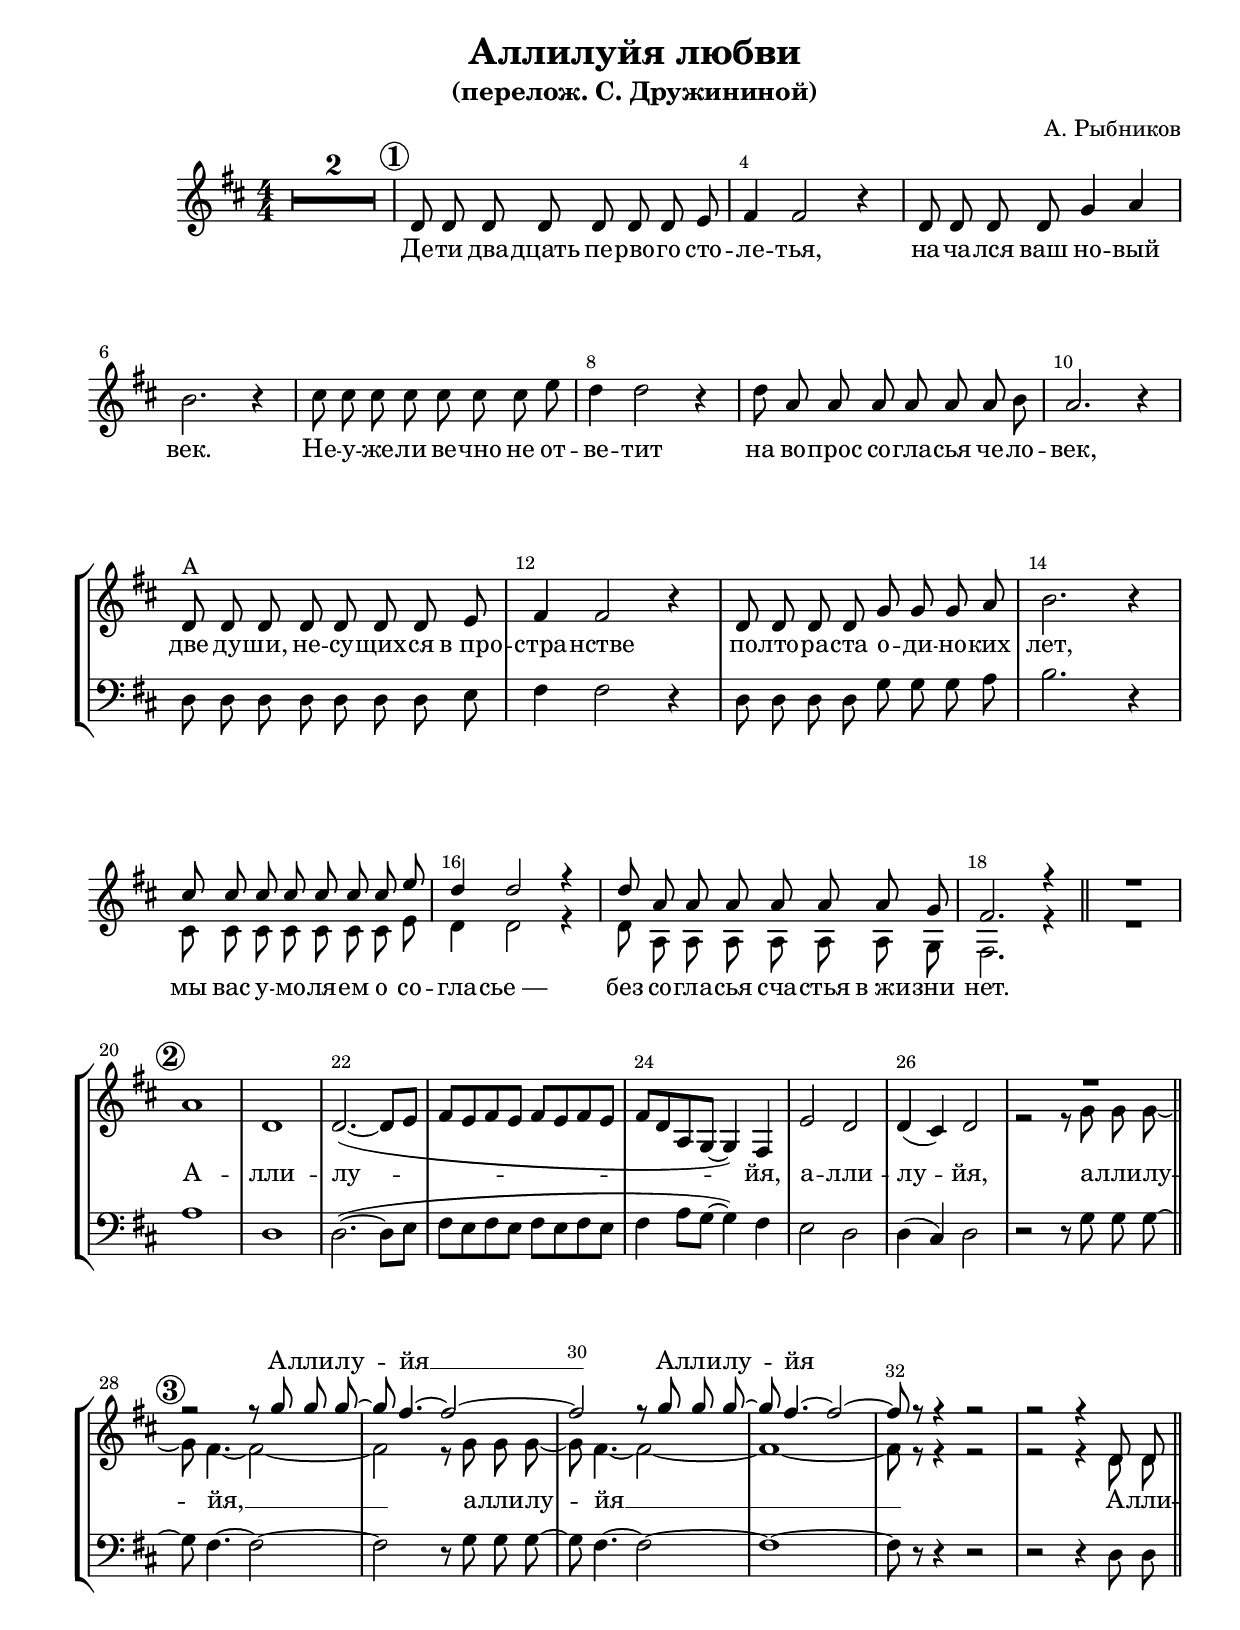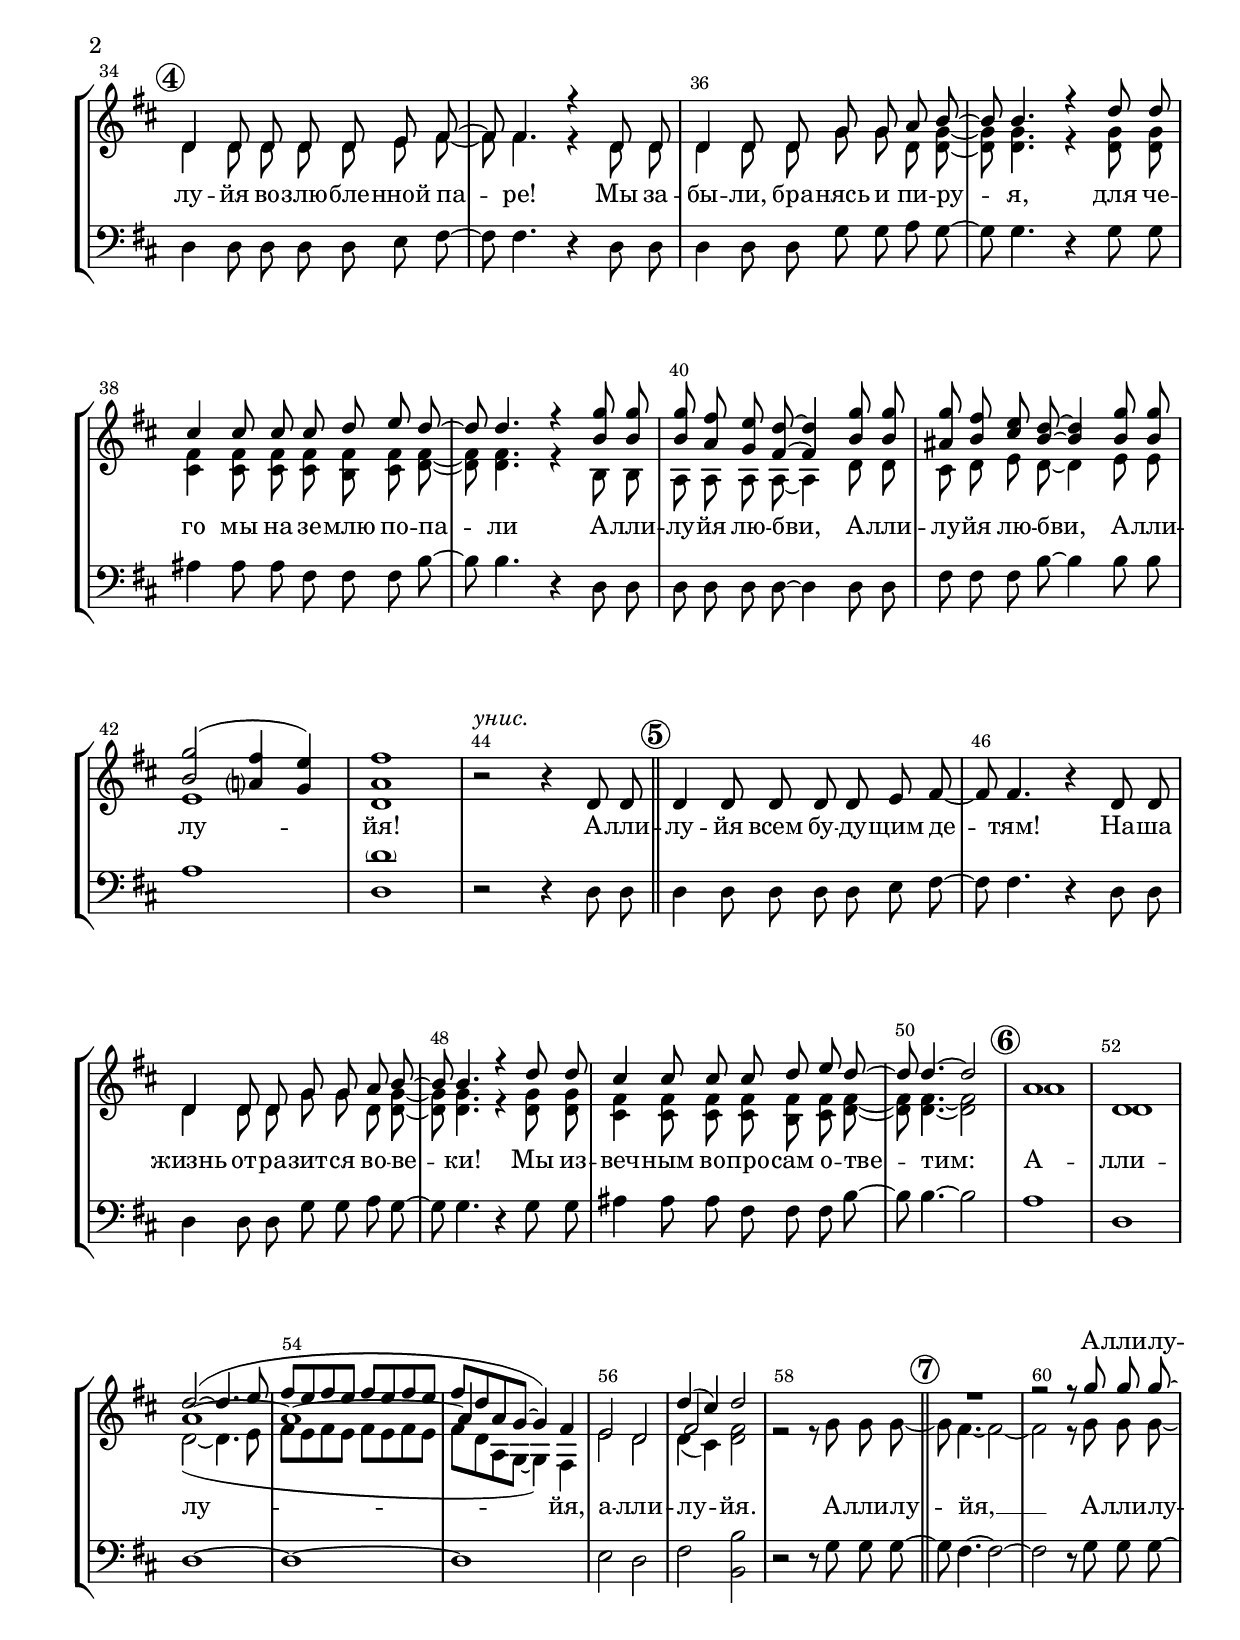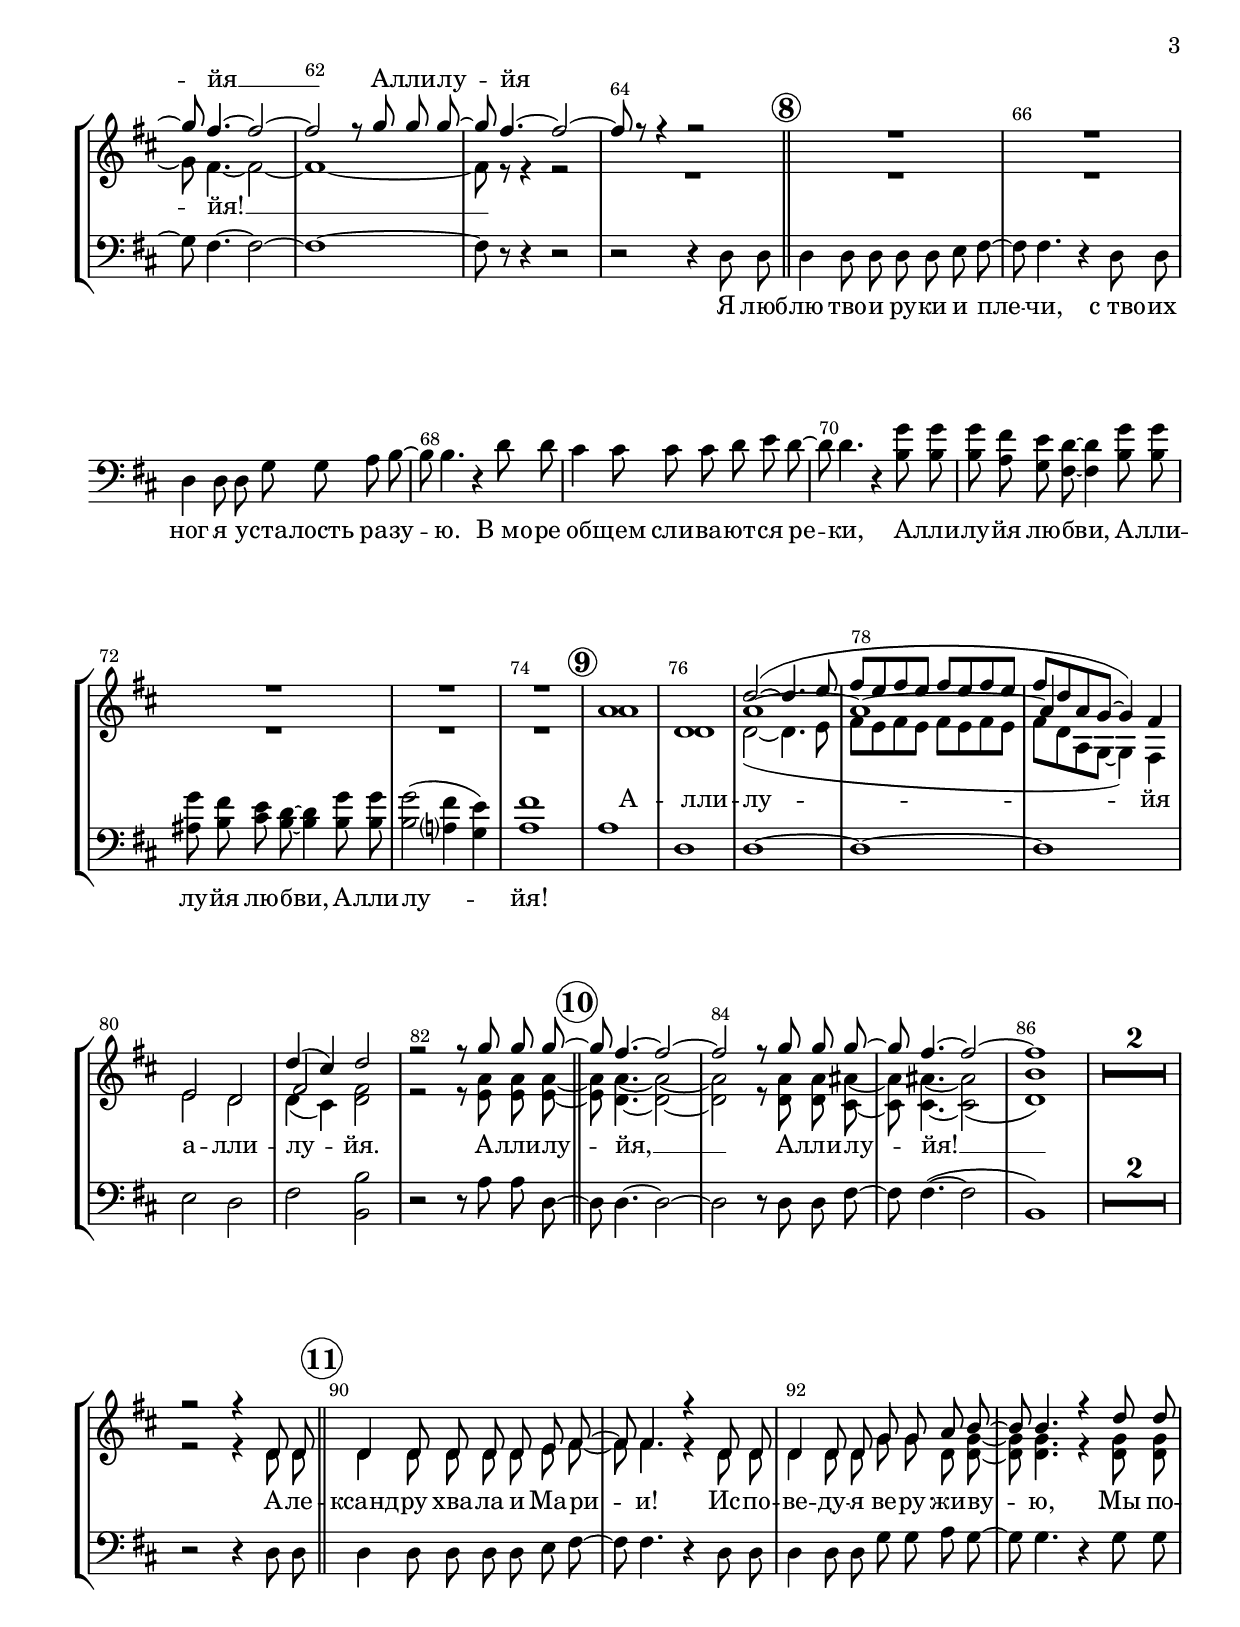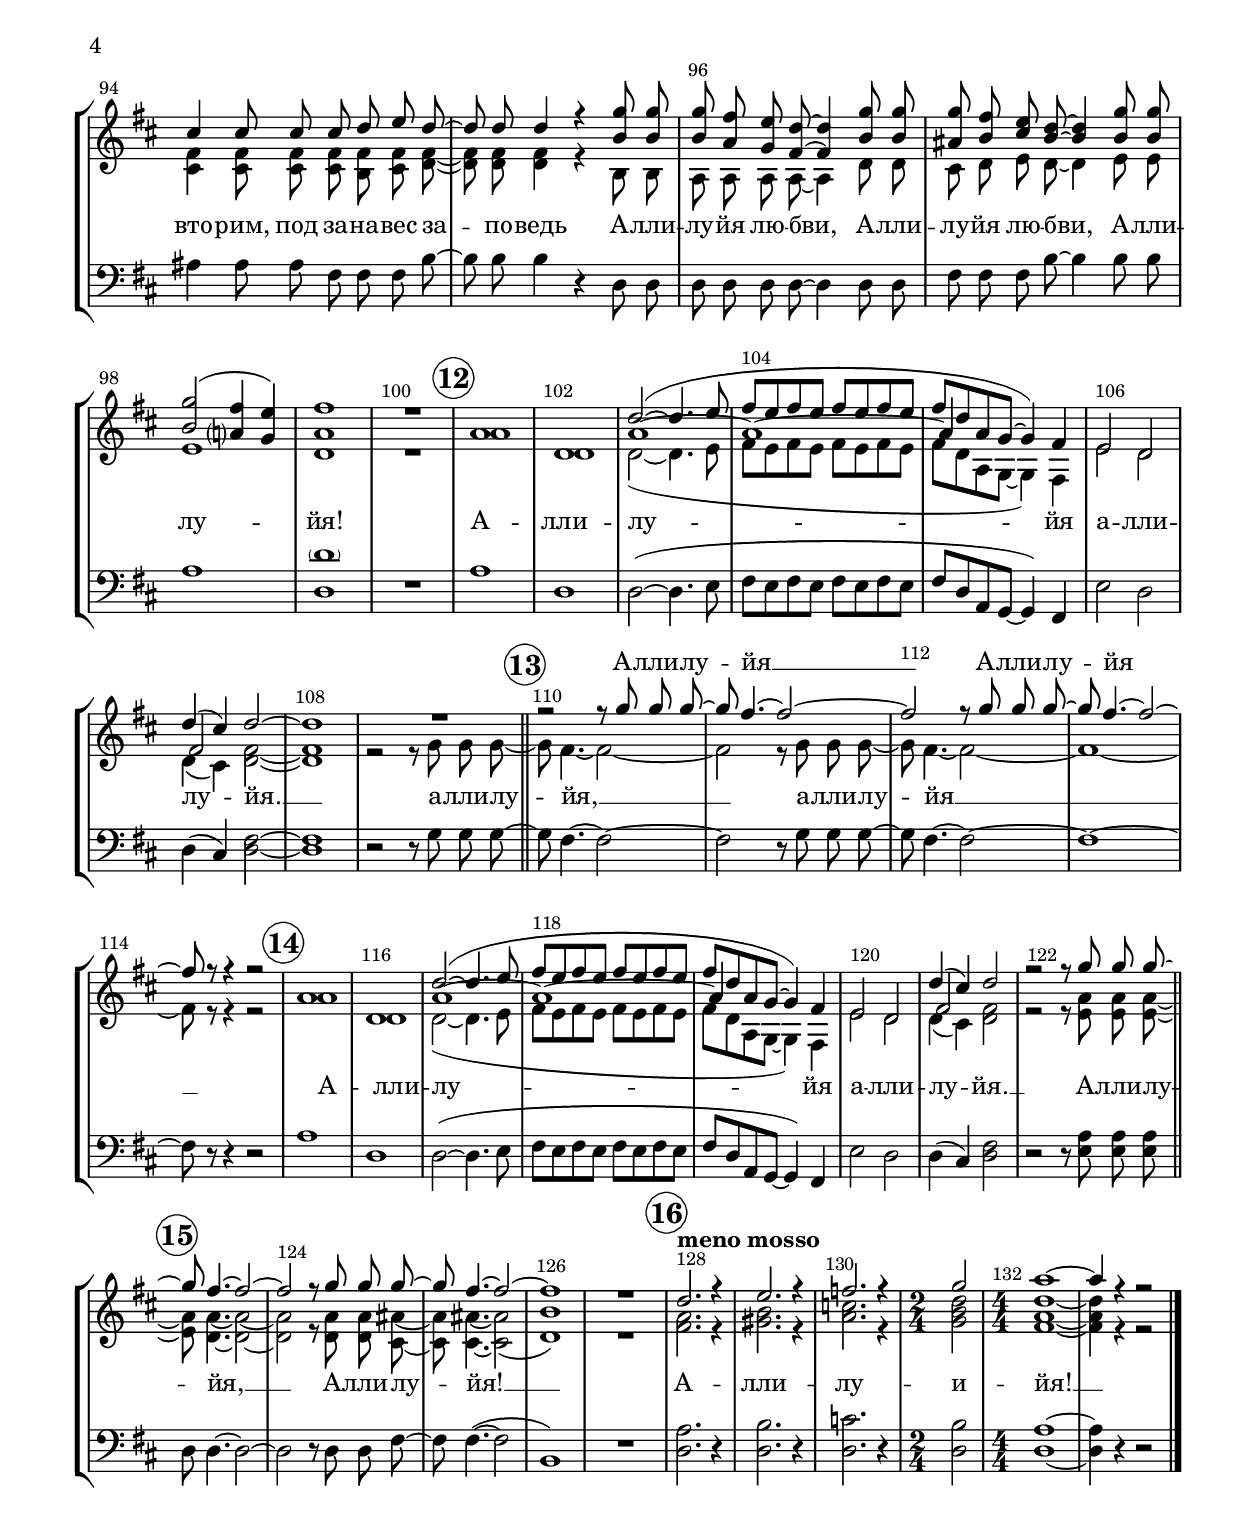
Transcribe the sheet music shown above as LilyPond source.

\version "2.24"

% закомментируйте строку ниже, чтобы получался pdf с навигацией
%#(ly:set-option 'point-and-click #f)
#(ly:set-option 'midi-extension "mid")
#(set-default-paper-size "a4")
%#(set-global-staff-size 19)

\header {
  title = "Аллилуйя любви"
  subtitle = "(перелож. С. Дружининой)"
  composer = "А. Рыбников"
  % Удалить строку версии LilyPond 
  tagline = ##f
}
  urllogo = \markup {}
%  \fill-line { " " \epsfile #X #10 #"../qrlink.eps" }
%}

%make visible number of every 2-nd bar
secondbar = {
  \override Score.BarNumber.break-visibility = #end-of-line-invisible
  \override Score.BarNumber.X-offset = #1
  \override Score.BarNumber.self-alignment-X = #LEFT
  \set Score.barNumberVisibility = #(every-nth-bar-number-visible 2)
}

global = {
  \key d \major
  \time 4/4
  \numericTimeSignature
  \autoBeamOn
  \set Score.skipBars = ##t
  \override MultiMeasureRest.expand-limit = #1
   \set Score.rehearsalMarkFormatter = #format-mark-circle-numbers
   \secondbar
}

%make visible number of every 2-nd bar
secondbar = {
  \override Score.BarNumber.break-visibility = #end-of-line-invisible
  \set Score.barNumberVisibility = #(every-nth-bar-number-visible 2)
}

%use this as temporary line break
abr = { \break }
pbr = { \pageBreak }
con = { \cadenzaOn }
coff = { \cadenzaOff \bar "|" }
cbr = { \bar "" }

% uncommend next line when finished
abr = {}
%pbr = {}

%once hide accidental (runaround for cadenza
nat = { \once \hide Accidental }



sopvoice = \relative c' {
  \global
  \autoBeamOff
  \oneVoice
  R1*2 |
  \mark \default d8 d d d d d d e |
  fis4 fis2 r4 |
  d8 d d d g4 a | \abr
  b2. r4 |
  cis8 cis cis cis cis cis cis e |
  d4 d2 r4 |
  d8 a a a a a a b | \abr
  a2. r4 |
  d,8^\markup"A" d d d d d d e |
  fis4 fis2 r4 |
  d8 d d d g g g a | \abr
  b2. r4 |
  \voiceOne cis8 cis cis cis cis cis cis e |
  d4 d2 r4 |
  d8 a a a a a a g | \abr
  fis2. r4  \bar "||"
  
R1 
\mark \default
  a1 d, |
  \oneVoice d2.~( \autoBeamOn d8 e |
  fis e fis e fis e fis e | \abr
  fis d a g~ g4) fis |
  e'2 d |
  d4( cis) d2 |
  
  \abr
  \voiceOne
  \autoBeamOff
  
  R1
  \mark \default
  r2 r8 g' g g~ |
  g fis4.~ fis2~ |
  fis r8 g g g~ | \abr
  g fis4. ~ fis2~ |
  fis8 r r4 r2 |
  
  %33
  r2
  
  %35+
  r4 d,8 d | \bar "||"  \abr
  \mark \default d4 d8 d d d e fis~ |
  fis fis4. r4 d8 d |
  d4 d8 d g g a b~ |
  b b4. r4 d8 d | \abr
  cis4 cis8 cis cis d e d~ |
  d d4. r4 <g b,>8 q |
  q <fis a,> <e g,> <d fis,>~ q4 <g b,>8 q | \abr
  <g ais,> <fis b,> <e cis> <d b> ~ q4 <g b,>8 q |
  q2( <fis a,>4 <e g,>) |
  <fis a,>1 |
  
  \oneVoice r2^\markup\italic"унис." r4 d,8 d \bar "||" |
  \mark \default d4 d8 d d d e fis~ |
  fis fis4. r4 d8 d |
  d4 \voiceOne d8 d g g a b~ |
  b b4. r4 d8 d |
  cis4 cis8 cis cis d e d~ |
  d d4.~ d2 | \abr
  
  %53 (6)
  \mark \default a1 |
  d, |
  << {
  d'2~ ( d4. e8 |
  \autoBeamOn fis e fis e fis e fis e | \abr
  fis d a g~ g4) fis |
  e2 d |
  d'4( cis) d2 |
   | \abr
     } \new Voice { \voiceThree 
       a1~
       a~ |
       a4 s2.
       s1 |
       fis2 s2
       s1
                    }
     >>
  \autoBeamOff   
  
  
  %повтор 3-4 вместо 7
    
      R1
  
  r2 r8 g' g g~ |
  g fis4.~ fis2~ |
  fis r8 g g g~ | \abr
  g fis4. ~ fis2~ |
  fis8 r r4 r2 |
  
  %33 
   R1*10|
   
   % вставка 6-7 
  \mark \default a,1 | %9 = 6
  d, |
  << {
  d'2~ ( d4. e8 |
  \autoBeamOn fis e fis e fis e fis e | \abr
  fis d a g~ g4) fis |
  e2 d |
  d'4( cis) d2 | \abr
     } \new Voice { \voiceThree 
       a1~
       a~ |
       a4 s2.
       s1 |
       fis2 s2
      
                    }
     >>
  \autoBeamOff   
  r2 r8 g'8 g g~ | \bar "||"
  
  %7
  \mark \default %10=7
  g fis4.~ fis2~ |
  fis r8 g8 g g~ | \abr
  g fis4.~ fis2~ |
  fis1 |
  % 2 до 8
  
  R1*2
  
  %4 вторая
  
  r2 r4 d,8 d | \bar "||"  \abr
  \mark \default %11 - 4
  
   d4 d8 d d d e fis~ |
  fis fis4. r4 d8 d |
  d4 d8 d g g a b~ |
  b b4. r4 d8 d | \abr
  cis4 cis8 cis cis d e d~ |
  d d d4 r4 <g b,>8 q |
  q <fis a,> <e g,> <d fis,>~ q4 <g b,>8 q | \abr
  <g ais,> <fis b,> <e cis> <d b> ~ q4 <g b,>8 q |
  q2( <fis a,>4 <e g,>) |
  <fis a,>1 |
  
  
  R1 % такт пустой... и начинаем со 6-й цифры
  
  
    %6 -  3
  \mark \default a,1 | %12=6
  d, |
  << {
  d'2~ ( d4. e8 |
  \autoBeamOn fis e fis e fis e fis e | \abr
  fis d a g~ g4) fis |
  e2 d |
  d'4( cis) d2~ |
  d1 | \abr
     } \new Voice { \voiceThree 
       a1~
       a~ |
       a4 s2.
       s1 |
       fis2 s2
       s1
                    }
     >>
  \autoBeamOff   
  
  
  
  R1
  
  %3 - 3
  \mark \default
  r2 r8 g' g g~ |
  g fis4.~ fis2~ |
  fis r8 g g g~ | \abr
  g fis4. ~ fis2~ |
  fis8 r r4 r2 |
  
  
   %6 - 4
  \mark \default a,1 | % 14=6
  d, |
  << {
  d'2~ ( d4. e8 |
  \autoBeamOn fis e fis e fis e fis e | \abr
  fis d a g~ g4) fis |
  e2 d |
  d'4( cis) d2 | \abr
     } \new Voice { \voiceThree 
       a1~
       a~ |
       a4 s2.
       s1 |
       fis2 s2
                    }
     >>
  \autoBeamOff   
  r2 r8 g'8 g g~ | \bar "||"
  
  %7
  \mark \default g fis4.~ fis2~ | %15=7
  fis r8 g8 g g~ | \abr
  g fis4.~ fis2~ |
  fis1 |
  
  
  
  
  
  
  %81 **
  R1\abr
  \mark \default
  \tempo "meno mosso"
  d2. r4 |
  e2. r4 |
  f2. r4 |
  \time 2/4 g2 |
  \time 4/4 a1~ |
  a4 r4 r2 \bar "|."
}


altvoice = \relative c' {
  \global
  \autoBeamOff
 s1*2
 s1*12
 cis8 cis cis cis cis cis cis e |
 d4 d2 r4 |
 d8 a a a a a a g |
 fis2. r4 |
 R1 
 s1*7
 
  
 r2 r8 g'8 g g~ | \bar "||"
 g fis4.~ fis2~ |
 fis r8 g8 g g~ |
 g fis4.~ fis2~ |
 fis1~ |
 fis8 r r4 r2 |
 
  %33
  r2 
  
  
 %35+
 r4 d8 d |
 d4 d8 d d d e fis~ |
 fis fis4. r4 d8 d |
 d4 d8 d g g d <d g>~ |
 q q4. r4 q8 q |
 <cis fis>4 q8 q q <b fis'> <cis fis> <d fis>~ |
 q q4. r4 b8 b |
 a a a a~ a4 d8 d |
 cis d e d~ d4 e8 e |
 e1 |
 d |
 s1*3
 d4 d8 d g g d <d g>~ |
 q q4. r4 q8 q |
 <cis fis>4 q8 q q <b fis'> <cis fis> <d fis>~ |
 q q4.~ q2 |
 
 %53 (6)
 a'1 |
 d, |
 d2~( d4. e8 |
 \autoBeamOn
 fis e fis e fis e fis e |
 fis d a g~ g4) fis |
 e'2 d |
 d4( cis) <d fis>2
  |
 \autoBeamOff
 
 
 %повтор 3-4 вместо 7
   
    r2 r8 g8 g g~ | \bar "||"
    \mark \default % новый 7
 g fis4.~ fis2~ |
 fis r8 g8 g g~ |
 g fis4.~ fis2~ |
 fis1~ |
 fis8 r r4 r2 |
 
  %33 
   R1*11
   
   
   %53 (6) 
  a1 |
 d, |
 d2~( d4. e8 |
 \autoBeamOn
 fis e fis e fis e fis e |
 fis d a g~ g4) fis |
 e'2 d |
 d4( cis) <d fis>2 |
 \autoBeamOff
 r2 r8 <e a> q q~ |
 
 %7
 q <d a'>4.~ q2~ |
 q r8 q8 q <cis ais'>~ |
 q q4.~ q2( |
 <d b'>1) |
 
 R1*2
 
  r2 r4 d8 d |
  
 %4 2
 d4 d8 d d d e fis~ |
 fis fis4. r4 d8 d |
 d4 d8 d g g d <d g>~ |
 q q4. r4 q8 q |
 <cis fis>4 q8 q q <b fis'> <cis fis> <d fis>~ |
 q q q4 r4 b8 b |
 a a a a~ a4 d8 d |
 cis d e d~ d4 e8 e |
 e1 |
 d |
 
 
 
 R1 % такт пустой... и начинаем со 2-й цифры
 
  %6 - 3
 a'1 |
 d, |
 d2~( d4. e8 |
 \autoBeamOn
 fis e fis e fis e fis e |
 fis d a g~ g4) fis |
 e'2 d |
 d4( cis) <d fis>2~ |
 q1 |
 \autoBeamOff
 
 
 
 r2 r8 g8 g g~ | \bar "||"
 
 %3 - 3
 g fis4.~ fis2~ |
 fis r8 g8 g g~ |
 g fis4.~ fis2~ |
 fis1~ |
 fis8 r r4 r2 |
 
 
  %6 - 4
 a1 |
 d, |
 d2~( d4. e8 |
 \autoBeamOn
 fis e fis e fis e fis e |
 fis d a g~ g4) fis |
 e'2 d |
 d4( cis) <d fis>2 |
 \autoBeamOff
 r2 r8 <e a> q q~ |
 
 %7
 q <d a'>4.~ q2~ |
 q r8 q8 q <cis ais'>~ |
 q q4.~ q2( |
 <d b'>1) |
 
 
 
 
 
 
 %81 **
 R1
 <fis a>2. r4 
 <gis b>2. r4 |
 <a c>2. r4 |
 <g b d>2 |
 <fis a d>1~ |
 q4 r4 r2
}


bassvoice = \relative c {
  \global
  \oneVoice
 \autoBeamOff
 R1*2
 R1*8
 d8 d d d d d d e  |
 fis4 fis2 r4 |
 d8 d d d g g g a |
 b2. r4 |
 R1*4 |
 R1
 a1 |
 d, |
 \autoBeamOn
 d2.~( d8 e |
 fis e fis e fis e fis e | 
 fis4 a8 g~ g4) fis |
 e2 d |
 d4( cis) d2 |
 %26 убираем
 
 \autoBeamOff
 r2 r8 g g g~ |
 g fis4.~ fis2~ |
 fis r8 g8 g g~ |
 g fis4.~ fis2~ |
 fis1~ |
 fis8 r r4 r2 |
 
 
 %35+
 r2 r4 d8 d |
 d4 d8 d d d e fis~ |
 fis fis4. r4 d8 d |
 d4 d8 d g g a g~ |
 g g4. r4 g8 g |
 ais4 ais8 ais fis fis fis b~ |
 b b4. r4 d,8 d |
 d d d d~ d4 d8 d |
 fis fis fis b~ b4 b8 b |
 a1 |
< \parenthesize d d,> |
r2 r4 d,8 d |
d4 d8 d d d e fis~ |
fis fis4. r4 d8 d |
d4 d8 d g g a g~ |
g g4. r4 g8 g |
ais4 ais8 ais fis fis fis b~ |
b b4.~ b2 |

%53 (6)
a1 |
d, |
d~ |
d~ |
d |
e2 d |
fis <b b,>|

%повтор 3-4 вместо 7
 \autoBeamOff
 r2 r8 g g g~ |
 g fis4.~ fis2~ |
 fis r8 g8 g g~ |
 g fis4.~ fis2~ |
 fis1~ |
 fis8 r r4 r2 |
 

 %35+ 
 r2 r4 d8 d | \bar "||"  \abr
  \mark \default d4 d8 d d d e fis~ |
  fis fis4. r4 d8 d |
  d4 d8 d g g a b~ |
  b b4. r4 d8 d | \abr
  cis4 cis8 cis cis d e d~ |
  d d4. r4 <g b,>8 q |
  q <fis a,> <e g,> <d fis,>~ q4 <g b,>8 q | \abr
  <g ais,> <fis b,> <e cis> <d b> ~ q4 <g b,>8 q |
  q2( <fis a,>4 <e g,>) |
  <a, fis'>1 |
  
  %53 (6) 
a1 |
d, |
d~ |
d~ |
d |
e2 d |
fis <b b,> |
r2 r8 a a d,~ |

%7
d d4.~ d2~ |
d r8 d d fis~ |
fis fis4.~( fis2 |
b,1) |

R1*2


r2 r4 d8 d |
 
 %4 2
 d4 d8 d d d e fis~ |
 fis fis4. r4 d8 d |
 d4 d8 d g g a g~ |
 g g4. r4 g8 g |
 ais4 ais8 ais fis fis fis b~ |
 b b b4 r4 d,8 d |
 d d d d~ d4 d8 d |
 fis fis fis b~ b4 b8 b |
 a1 |
< \parenthesize d d,> |


R1 % такт пустой... и начинаем со 2-й цифры


 %6 - 3
 a1 |
 d, |
 d2~( d4. e8 |
 \autoBeamOn
 fis e fis e fis e fis e |
 fis d a g~ g4) fis |
 e'2 d |
 d4( cis) <d fis>2~ |
 q1 |
 \autoBeamOff
 
 
 
 r2 r8 g g g~ |
 
 %3 - 3
 g fis4.~ fis2~ |
 fis r8 g8 g g~ |
 g fis4.~ fis2~ |
 fis1~ |
 fis8 r r4 r2 |
 
  %6 - 4
 a1 |
 d, |
 d2~( d4. e8 |
 \autoBeamOn
 fis e fis e fis e fis e |
 fis d a g~ g4) fis |
 e'2 d |
 d4( cis) <d fis>2 |
 \autoBeamOff
 r2 r8 <e a> q q |

%7
d d4.~ d2~ |
d r8 d d fis~ |
fis fis4.~( fis2 |
b,1) |



%81 **
R1 |
<d a'>2. r4 |
<d b'>2. r4 |
<d c'>2. r4 |
\time 2/4 <d b'>2 |
\time 4/4 <d a'>1~ |
q4 r4 r2
}

toalto = { \set associatedVoice = "alto" }
tosoprano = { \set associatedVoice = "soprano" }

lyricsoprano = \lyricmode {
  \repeat unfold 82 \skip 1
 А -- лли -- лу -- йя __ 
 А -- лли -- лу -- йя
 

 \repeat unfold 84 \skip 1
  А -- лли -- лу -- йя __ 
 А -- лли -- лу -- йя
  \repeat unfold 71 \skip 1
  
    А -- лли -- лу -- йя __ 
 А -- лли -- лу -- йя
 
   
}

lyricalto = \lyricmode {
  Де -- ти два -- дцать пе -- рво -- го сто -- ле -- тья,
  на -- ча -- лся ваш но -- вый век.
  Не -- у -- же -- ли ве -- чно не от -- ве -- тит
  на во -- прос со -- гла -- сья че -- ло -- век,
  две ду -- ши, не -- су -- щих -- ся в_про -- стра -- нстве
  по -- лто -- ра -- ста о -- ди -- но -- ких лет,
  мы вас у -- мо -- ля -- ем о со -- гла -- сье_—
  без со -- гла -- сья сча -- стья в_жи -- зни нет.
  
  А -- лли -- лу -- йя, а -- лли -- лу -- \toalto йя,
  а -- лли -- лу -- йя, __ а -- лли -- лу -- йя __
  А -- лли -- лу -- йя во -- злю -- бле -- нной па -- ре! 
  Мы за -- бы -- ли, бра -- нясь и пи -- ру -- я,
  для че -- го мы на зе -- млю по -- па -- ли
  А -- лли -- лу -- йя лю -- бви,
  А -- лли -- лу -- йя лю -- бви,
  А -- лли -- лу -- \tosoprano йя!
  А -- лли -- лу -- йя всем бу -- ду -- щим де -- тям!
На -- ша жизнь от -- ра -- зит -- ся во -- ве -- ки!
  Мы из -- веч -- ным во -- про -- сам о -- тве -- тим:
  
  %53 (6)
  А -- лли -- лу -- йя,
  а -- лли -- лу --\toalto  йя.
  
  
  
  А -- лли -- лу -- йя, __ 
  А -- лли -- лу -- йя! __
  
  %(2 to 8)
 % А -- лли -- лу -- и -- йя! __
  А -- лли -- лу -- йя
  а -- лли -- лу -- йя. 
  
  
  
  А -- лли -- лу -- йя, __ 
  А -- лли -- лу -- йя! __
  
  
  А -- ле -- ксанд -- ру хва -- ла и Ма -- ри -- и!
  Ис -- по -- ве -- ду -- я ве -- ру жи -- ву -- ю,
  Мы по -- вто -- рим, под за -- на -- вес за -- по -- ведь
  
  А -- лли -- лу -- йя лю -- бви,
  А -- лли -- лу -- йя лю -- бви,
  А -- лли -- лу -- \tosoprano йя!
  
  % 6-3
    А -- лли -- лу -- йя
  а -- лли -- лу -- \toalto йя. __
  
  а -- лли -- лу -- йя, __ а -- лли -- лу -- йя __
  
  %6-7-4
    А -- лли -- лу -- йя
  а -- лли -- лу -- йя. __
  А -- лли -- лу -- йя, __ 
  А -- лли -- лу -- йя! __
  
  
  А -- лли -- лу -- и -- йя! __
  
}

lyricbass = \lyricmode {
\repeat unfold 126 \skip 1


  Я люб -- лю тво -- и ру -- ки и пле -- чи,
  с_тво -- их ног я у -- ста -- лость ра -- зу -- ю.
  В_мо -- ре об -- щем сли -- ва -- ют -- ся ре -- ки,
  А -- лли -- лу -- йя лю -- бви,
  А -- лли -- лу -- йя лю -- бви,
  А -- лли -- лу --  йя!
  
  
}

\bookpart {
  \paper {
    top-margin = 15
    left-margin = 15
    right-margin = 10
    bottom-margin = 15
    indent = 15
    ragged-last-bottom = ##f
  }
  \score {
    %  \transpose c bes {
%\keepWithTag OLD
\keepWithTag NEW

      \new StaffGroup <<
      \new Staff = "upstaff" \with {
%        instrumentName = \markup { \right-column { "Сопрано" "Альт"  } }
%        shortInstrumentName = \markup { \right-column { "С" "А"  } }
        midiInstrument = "voice oohs"
      } <<
        \new Voice = "soprano" { \voiceOne \sopvoice }
        \new Voice  = "alto" { \voiceTwo \altvoice }
      >> 
      
      \new Lyrics \with {alignAboveContext = "upstaff"} \lyricsto "soprano" \lyricsoprano
      \new Lyrics \lyricsto "soprano" { \lyricalto }

      % or: \new Lyrics \lyricsto "soprano" { \lyricscore }
      % alternative lyrics above up staff
      %\new Lyrics \with {alignAboveContext = "upstaff"} \lyricsto "soprano" \lyricst
      
      \new Staff = "downstaff" \with {
%        instrumentName = "Бар."
 %       shortInstrumentName = "Б"
        midiInstrument = "voice oohs"
      } <<
        \new Voice = "bass" { \clef "bass" \oneVoice \bassvoice }
      >>
      
       \new Lyrics \lyricsto "bass" { \lyricbass }

      >>
    %  }  % transposeµ
    \layout { 
      \context {
        \Score
      }
      \context {
        \Staff
        \accidentalStyle modern-voice-cautionary
        % удаляем обозначение темпа из общего плана
        \RemoveEmptyStaves
        \override VerticalAxisGroup.remove-first = ##t
      }
      %Metronome_mark_engraver
    }
  }
   
 \urllogo
}

\bookpart {
  \score {
    \unfoldRepeats
    %  \transpose c bes {
    \new ChoirStaff <<
      \new Staff = "upstaff" \with {
        instrumentName = \markup { \right-column { "Сопрано" "Альт"  } }
        shortInstrumentName = \markup { \right-column { "С" "А"  } }
        midiInstrument = "voice oohs"
      } <<
        \new Voice = "soprano" { \voiceOne \sopvoice }
        \new Voice  = "alto" { \voiceTwo \altvoice }
      >> 
      
      
      \new Staff = "downstaff" \with {
        instrumentName = \markup { \right-column { "Тенор" "Бас" } }
        shortInstrumentName = \markup { \right-column { "Т" "Б" } }
        midiInstrument = "voice oohs"
      } <<
        \new Voice = "bass" { \voiceTwo \bassvoice }
      >>
    >>
    %  }  % transposeµ
    \midi {
      \tempo 4=120
    }
  }
}
